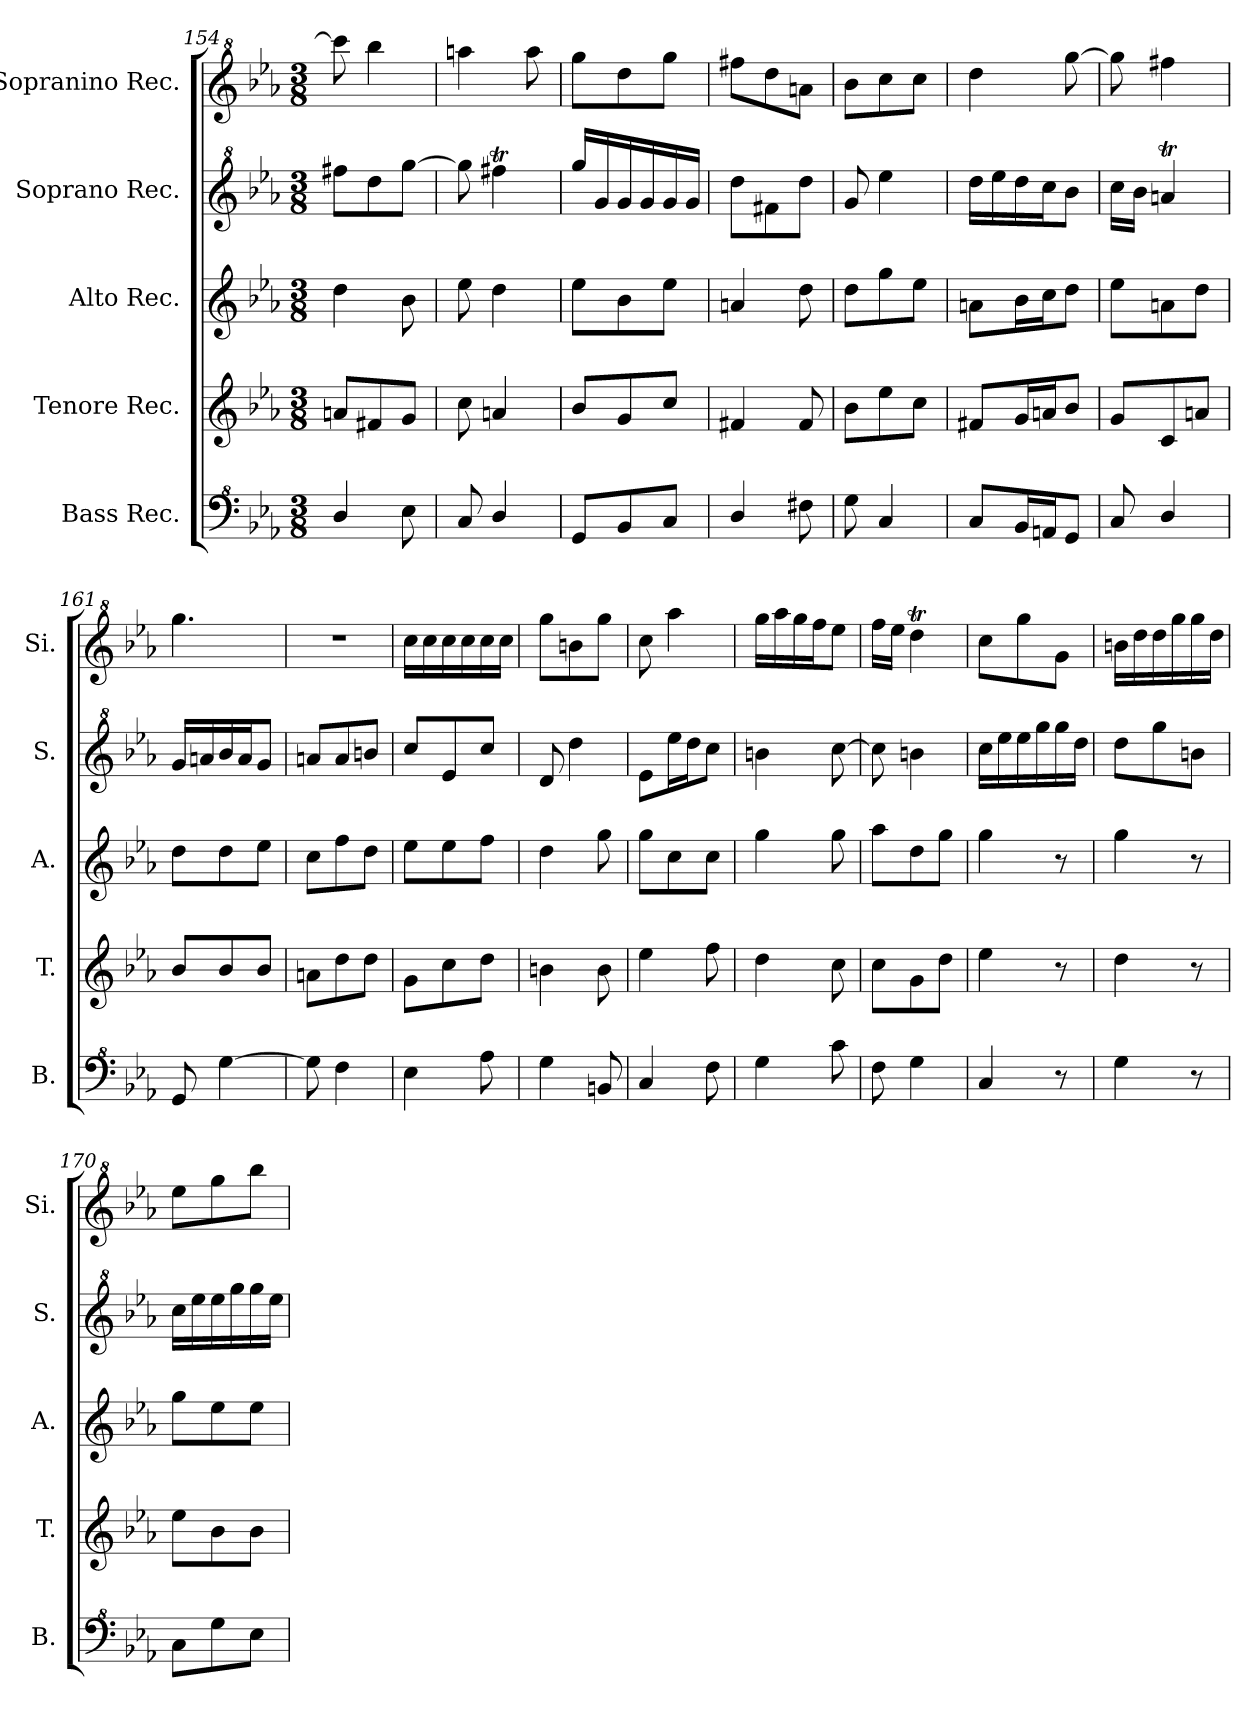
**kern	**kern	**kern	**kern	**kern
*part5	*part4	*part3	*part2	*part1
*staff5	*staff4	*staff3	*staff2	*staff1
*I"Bass Rec.	*I"Tenore Rec.	*I"Alto Rec.	*I"Soprano Rec.	*I"Sopranino Rec.
*I'B.	*I'T.	*I'A.	*I'S.	*I'Si.
*clefF^4	*clefG2	*clefG2	*clefG^2	*clefG^2
*k[b-e-a-]	*k[b-e-a-]	*k[b-e-a-]	*k[b-e-a-]	*k[b-e-a-]
*M3/8	*M3/8	*M3/8	*M3/8	*M3/8
=154	=154	=154	=154	=154
4d/	8an/L	4dd\	8fff#X\L	8cccc\]
.	8f#X/	.	8ddd\	4bbb-\
8e-\	8g/J	8b-\	[8ggg\J	.
=155	=155	=155	=155	=155
8c/	8cc\	8ee-\	8ggg\]	4aaan\
4d/	4an/	4dd\	4fff#Xt\	.
.	.	.	.	8aaa\
=156	=156	=156	=156	=156
8G/L	8b-/L	8ee-\L	16ggg/LL	8ggg\L
.	.	.	16gg/	.
8B-/	8g/	8b-\	16gg/	8ddd\
.	.	.	16gg/	.
8c/J	8cc/J	8ee-\J	16gg/	8ggg\J
.	.	.	16gg/JJ	.
!!LO:LB:g=z
=157	=157	=157	=157	=157
4d/	4f#X/	4an/	8ddd\L	8fff#X\L
.	.	.	8ff#X\	8ddd\
8f#X\	8f#/	8dd\	8ddd\J	8aan\J
=158	=158	=158	=158	=158
8g\	8b-\L	8dd\L	8gg/	8bb-\L
4c/	8ee-\	8gg\	4eee-\	8ccc\
.	8cc\J	8ee-\J	.	8ccc\J
=159	=159	=159	=159	=159
8c/L	8f#X/L	8an\L	16ddd\LL	4ddd\
.	.	.	16eee-\	.
16B-/L	16g/L	16b-\L	16ddd\	.
16An/J	16an/J	16cc\J	16ccc\J	.
8G/J	8b-/J	8dd\J	8bb-\J	[8ggg\
=160	=160	=160	=160	=160
8c/	8g/L	8ee-\L	16ccc\LL	8ggg\]
.	.	.	16bb-\JJ	.
4d/	8c/	8an\	4aant/	4fff#X\
.	8an/J	8dd\J	.	.
=161	=161	=161	=161	=161
8G/	8b-/L	8dd\L	16gg/LL	4.ggg\
.	.	.	16aan/	.
[4g\	8b-/	8dd\	16bb-/	.
.	.	.	16aa/J	.
.	8b-/J	8ee-\J	8gg/J	.
=162	=162	=162	=162	=162
8g\]	8an\L	8cc\L	8aan/L	4.r
4f\	8dd\	8ff\	8aa/	.
.	8dd\J	8dd\J	8bbn/J	.
=163	=163	=163	=163	=163
4e-\	8g\L	8ee-\L	8ccc/L	16ccc\LL
.	.	.	.	16ccc\
.	8cc\	8ee-\	8ee-/	16ccc\
.	.	.	.	16ccc\
8a-\	8dd\J	8ff\J	8ccc/J	16ccc\
.	.	.	.	16ccc\JJ
=164	=164	=164	=164	=164
4g\	4bn\	4dd\	8dd/	8ggg\L
.	.	.	4ddd\	8bbn\
8Bn/	8b\	8gg\	.	8ggg\J
=165	=165	=165	=165	=165
4c/	4ee-\	8gg\L	8ee-\L	8ccc\
.	.	8cc\	16eee-\L	4aaa-\
.	.	.	16ddd\J	.
8f\	8ff\	8cc\J	8ccc\J	.
=166	=166	=166	=166	=166
4g\	4dd\	4gg\	4bbn\	16ggg\LL
.	.	.	.	16aaa-\
.	.	.	.	16ggg\
.	.	.	.	16fff\J
8cc\	8cc\	8gg\	[8ccc\	8eee-\J
=167	=167	=167	=167	=167
8f\	8cc\L	8aa-\L	8ccc\]	16fff\LL
.	.	.	.	16eee-\JJ
4g\	8g\	8dd\	4bbn\	4dddt\
.	8dd\J	8gg\J	.	.
=168	=168	=168	=168	=168
4c/	4ee-\	4gg\	16ccc\LL	8ccc\L
.	.	.	16eee-\	.
.	.	.	16eee-\	8ggg\
.	.	.	16ggg\	.
8r	8r	8r	16ggg\	8gg\J
.	.	.	16ddd\JJ	.
=169	=169	=169	=169	=169
4g\	4dd\	4gg\	8ddd\L	16bbn\LL
.	.	.	.	16ddd\
.	.	.	8ggg\	16ddd\
.	.	.	.	16ggg\
8r	8r	8r	8bbn\J	16ggg\
.	.	.	.	16ddd\JJ
!!LO:LB:g=z
=170	=170	=170	=170	=170
8c\L	8ee-\L	8gg\L	16ccc\LL	8eee-\L
.	.	.	16eee-\	.
8g\	8b-\	8ee-\	16eee-\	8ggg\
.	.	.	16ggg\	.
8e-\J	8b-\J	8ee-\J	16ggg\	8bbb-\J
.	.	.	16eee-\JJ	.
=	=	=	=	=
*-	*-	*-	*-	*-
